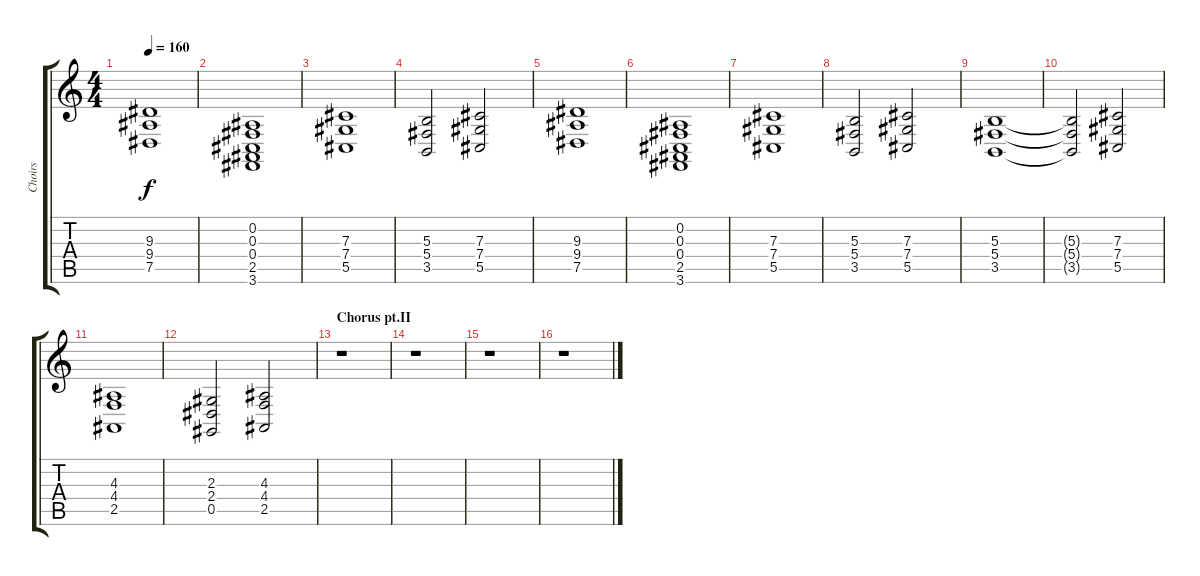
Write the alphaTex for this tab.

\track ("Choirs" "Choirs") {instrument choiraahs}
\staff {score tabs}
\tuning (Eb4 Bb3 Gb3 Db3 Ab2 Eb2) {hide}
\ts (4 4)
\tempo 160
\clef g2
\ks c
(9.3 9.4 7.5).1{dy f} |
(0.2 0.3 0.4 2.5 3.6).1 |
(7.3 7.4 5.5).1 |
(5.3 5.4 3.5).2 (7.3 7.4 5.5).2 |
(9.3 9.4 7.5).1 |
(0.2 0.3 0.4 2.5 3.6).1 |
(7.3 7.4 5.5).1 |
(5.3 5.4 3.5).2 (7.3 7.4 5.5).2 |
(5.3 5.4 3.5).1 |
(5.3{t} 5.4{t} 3.5{t}).2 (7.3 7.4 5.5).2 |
(4.3 4.4 2.5).1 |
(2.3 2.4 0.5).2 (4.3 4.4 2.5).2 |
\section ("" "Chorus pt.II")
r.1 |
r.1 |
r.1 |
r.1
